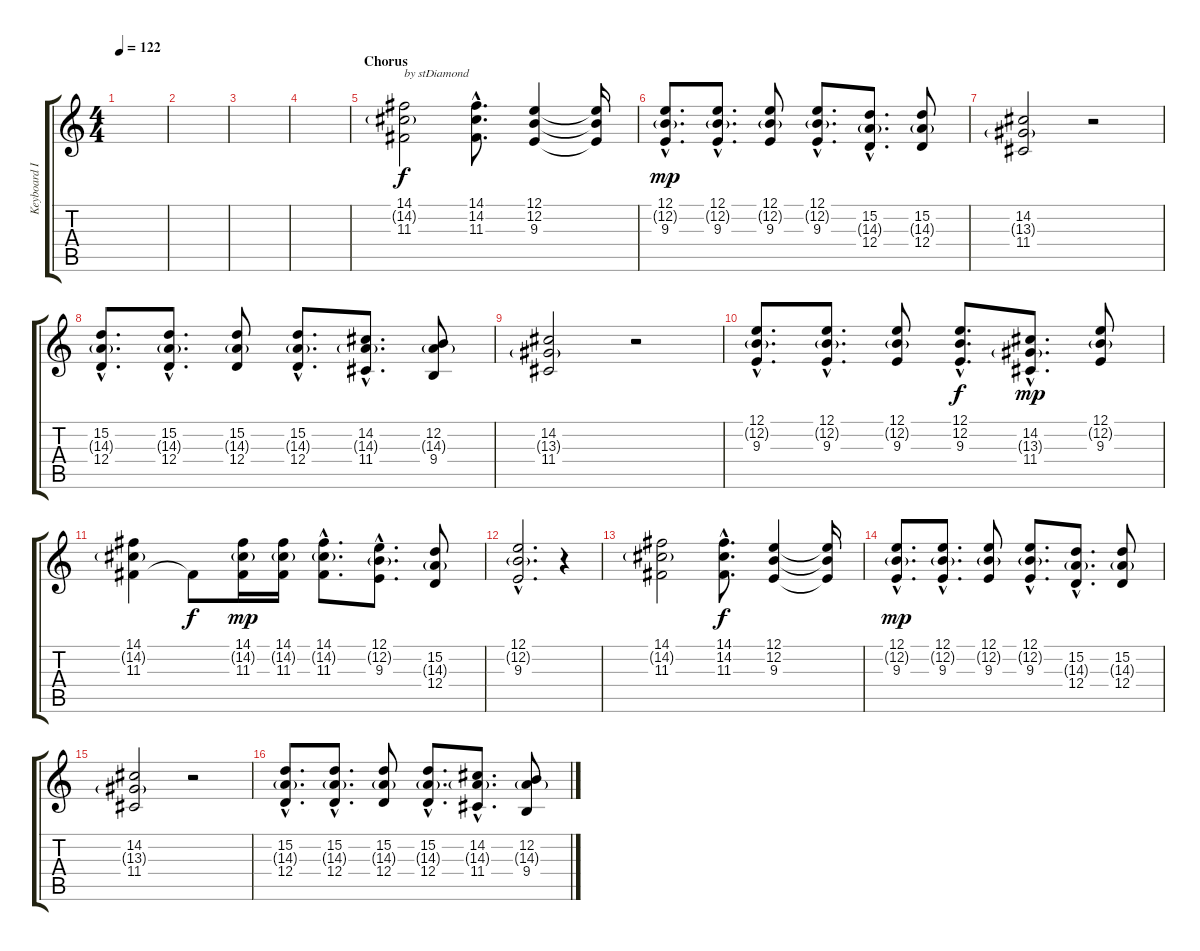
\track ("Keyboard II" "Keyboard I") {instrument brightacousticpiano}
\staff {score tabs}
\tuning (E4 B3 G3 D3 A2 E2) {hide}
\ts (4 4)
\tempo 122
\clef g2
\ks c
|
|
|
|
\section ("" "Chorus")
(14.1 14.2{g} 11.3).2{txt "by stDiamond"} (14.1{hac} 14.2{hac} 11.3{hac}).8{d dy f} (12.1 12.2 9.3).4 (12.1{t} 12.2{t} 9.3{t}).16 |
(12.1{hac} 12.2{g hac} 9.3{hac}).8{d dy mp} (12.1{hac} 12.2{g hac} 9.3{hac}).8{d} (12.1 12.2{g} 9.3).8 (12.1{hac} 12.2{g hac} 9.3{hac}).8{d} (15.2{hac} 14.3{g hac} 12.4{hac}).8{d} (15.2 14.3{g} 12.4).8 |
(14.2 13.3{g} 11.4).2 r.2 |
(15.2{hac} 14.3{g hac} 12.4{hac}).8{d} (15.2{hac} 14.3{g hac} 12.4{hac}).8{d} (15.2 14.3{g} 12.4).8 (15.2{hac} 14.3{g hac} 12.4{hac}).8{d} (14.2{hac} 14.3{g hac} 11.4{hac}).8{d} (12.2 14.3{g} 9.4).8 |
(14.2 13.3{g} 11.4).2 r.2 |
(12.1{hac} 12.2{g hac} 9.3{hac}).8{d} (12.1{hac} 12.2{g hac} 9.3{hac}).8{d} (12.1 12.2{g} 9.3).8 (12.1{hac} 12.2{hac} 9.3{hac}).8{d dy f} (14.2{hac} 13.3{g hac} 11.4{hac}).8{d dy mp} (12.1 12.2{g} 9.3).8 |
(14.1 14.2{g} 11.3).4 11.3{t}.8{dy f} (14.1 14.2{g} 11.3).16{dy mp} (14.1 14.2{g} 11.3).16 (14.1{hac} 14.2{g hac} 11.3{hac}).8{d} (12.1{hac} 12.2{g hac} 9.3{hac}).8{d} (15.2 14.3{g} 12.4).8 |
(12.1{hac} 12.2{g hac} 9.3{hac}).2{d} r.4 |
(14.1 14.2{g} 11.3).2 (14.1{hac} 14.2{hac} 11.3{hac}).8{d dy f} (12.1 12.2 9.3).4 (12.1{t} 12.2{t} 9.3{t}).16 |
(12.1{hac} 12.2{g hac} 9.3{hac}).8{d dy mp} (12.1{hac} 12.2{g hac} 9.3{hac}).8{d} (12.1 12.2{g} 9.3).8 (12.1{hac} 12.2{g hac} 9.3{hac}).8{d} (15.2{hac} 14.3{g hac} 12.4{hac}).8{d} (15.2 14.3{g} 12.4).8 |
(14.2 13.3{g} 11.4).2 r.2 |
(15.2{hac} 14.3{g hac} 12.4{hac}).8{d} (15.2{hac} 14.3{g hac} 12.4{hac}).8{d} (15.2 14.3{g} 12.4).8 (15.2{hac} 14.3{g hac} 12.4{hac}).8{d} (14.2{hac} 14.3{g hac} 11.4{hac}).8{d} (12.2 14.3{g} 9.4).8
